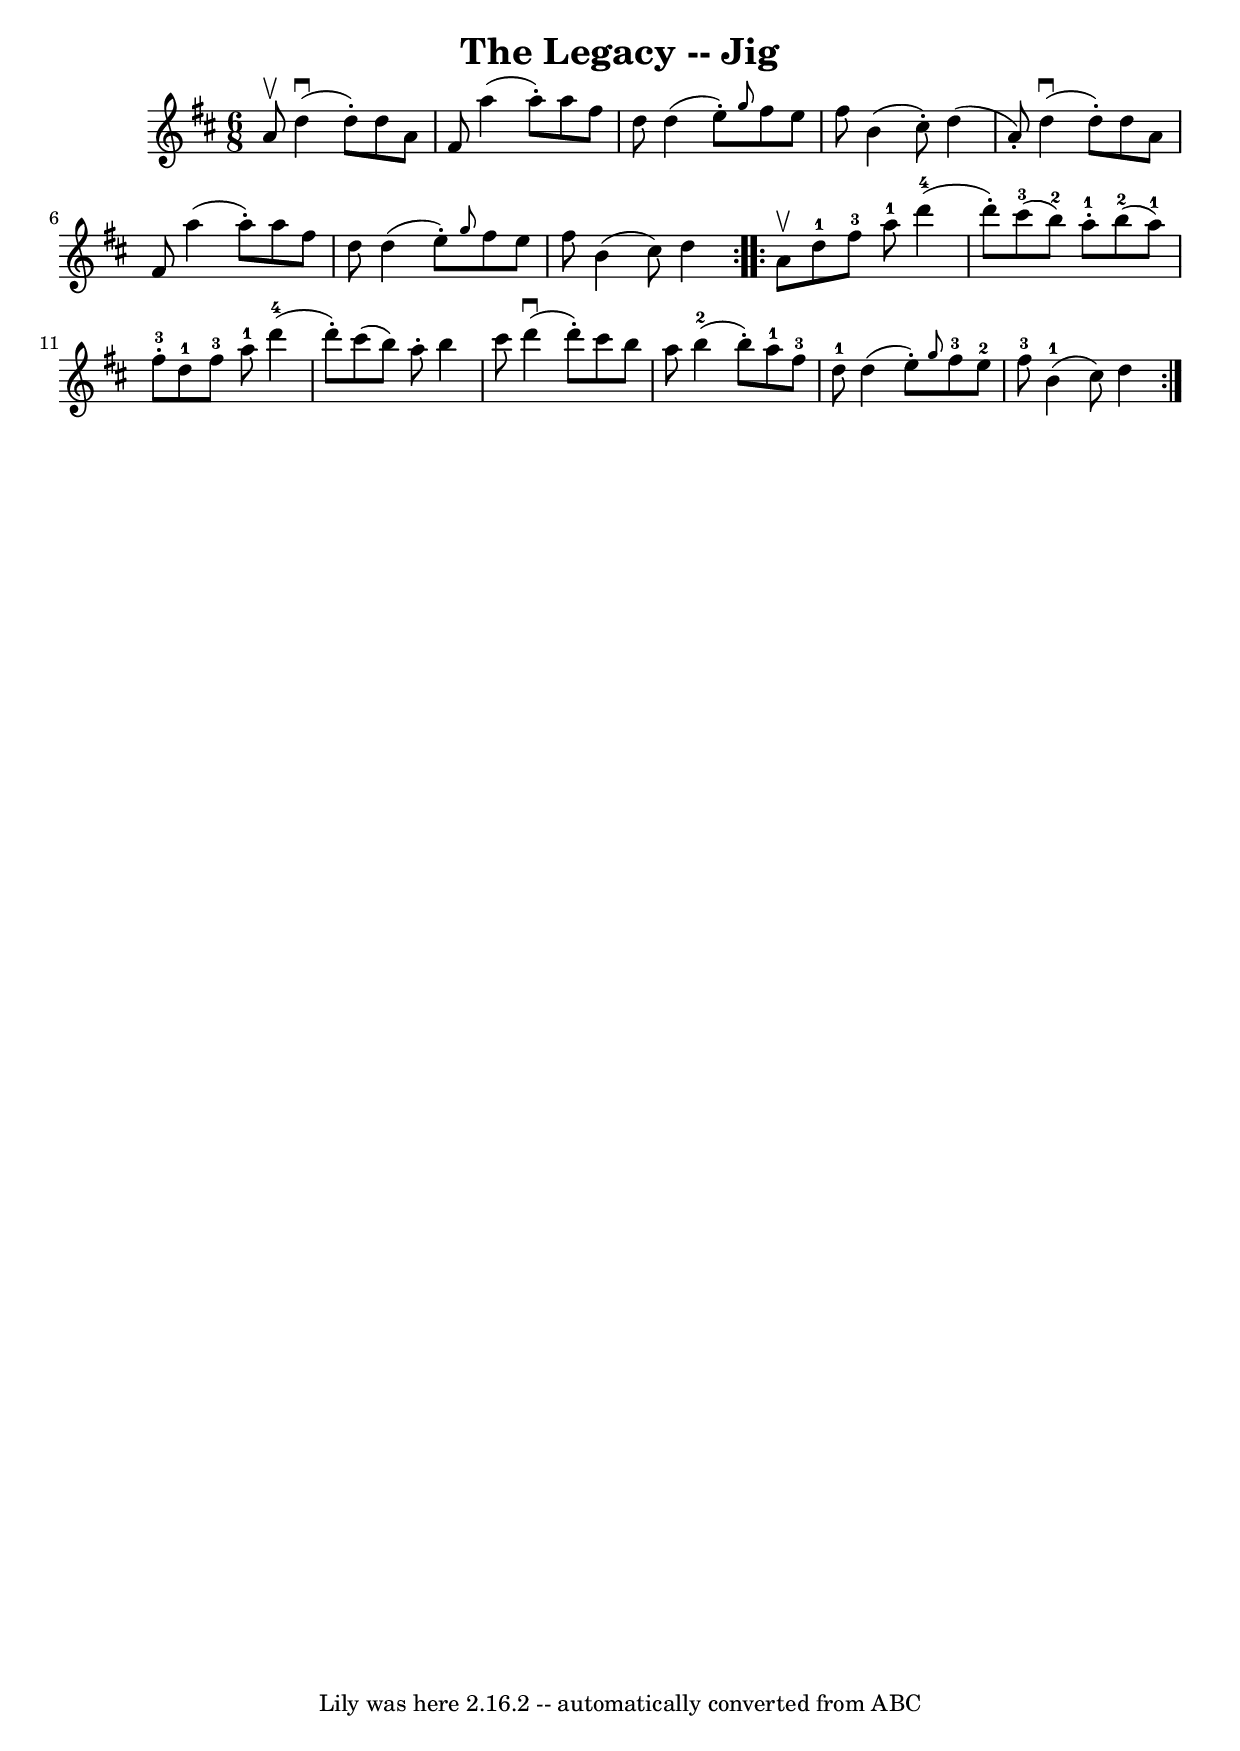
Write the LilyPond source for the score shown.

\version "2.7.40"
\include "Mammoth.ily"
\header {
	%% book = "Ryan's Mammoth Collection."
	crossRefNumber = "1"
	footnotes = ""
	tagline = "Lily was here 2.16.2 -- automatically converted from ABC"
	title = "The Legacy -- Jig"
}
voicedefault =  {
\set Score.defaultBarType = "empty"

\repeat volta 2 {
\time 6/8 \key d \major a'8^\upbow |
 d''4^\downbow(d''8 -.)   
d''8 a'8 fis'8  |
 a''4 (a''8 -.) a''8 fis''8 d''8  
|
 d''4 (e''8 -.) \grace { g''8  } fis''8 e''8 fis''8  
|
 b'4 (cis''8 -.) d''4 (a'8 -.) |
 d''4 
^\downbow(d''8 -.) d''8 a'8 fis'8  |
 a''4 (a''8 -.)  
 a''8 fis''8 d''8  |
 d''4 (e''8 -.) \grace { g''8  }   
fis''8 e''8 fis''8  |
 b'4 (cis''8) d''4  
} \repeat volta 2 { a'8^\upbow |
 d''8-1 fis''8-3 a''8 
-1 d'''4-4(d'''8 -.) |
 cis'''8-3(b''8-2)   
a''8-1-. b''8-2(a''8-1) fis''8-3-. |
 d''8 
-1 fis''8-3 a''8-1 d'''4-4(d'''8 -.) |
 cis'''8 
(b''8) a''8 -. b''4 cis'''8  |
 d'''4^\downbow(d'''8 
-.) cis'''8 b''8 a''8  |
 b''4-2(b''8 -.) a''8 
-1 fis''8-3 d''8-1 |
 d''4 (e''8 -.) \grace { g''8  
} fis''8-3 e''8-2 fis''8-3 |
 b'4-1(cis''8)   
d''4  }   
}

\score{
    <<

	\context Staff="default"
	{
	    \voicedefault 
	}

    >>
	\layout {
	}
	\midi {}
}
